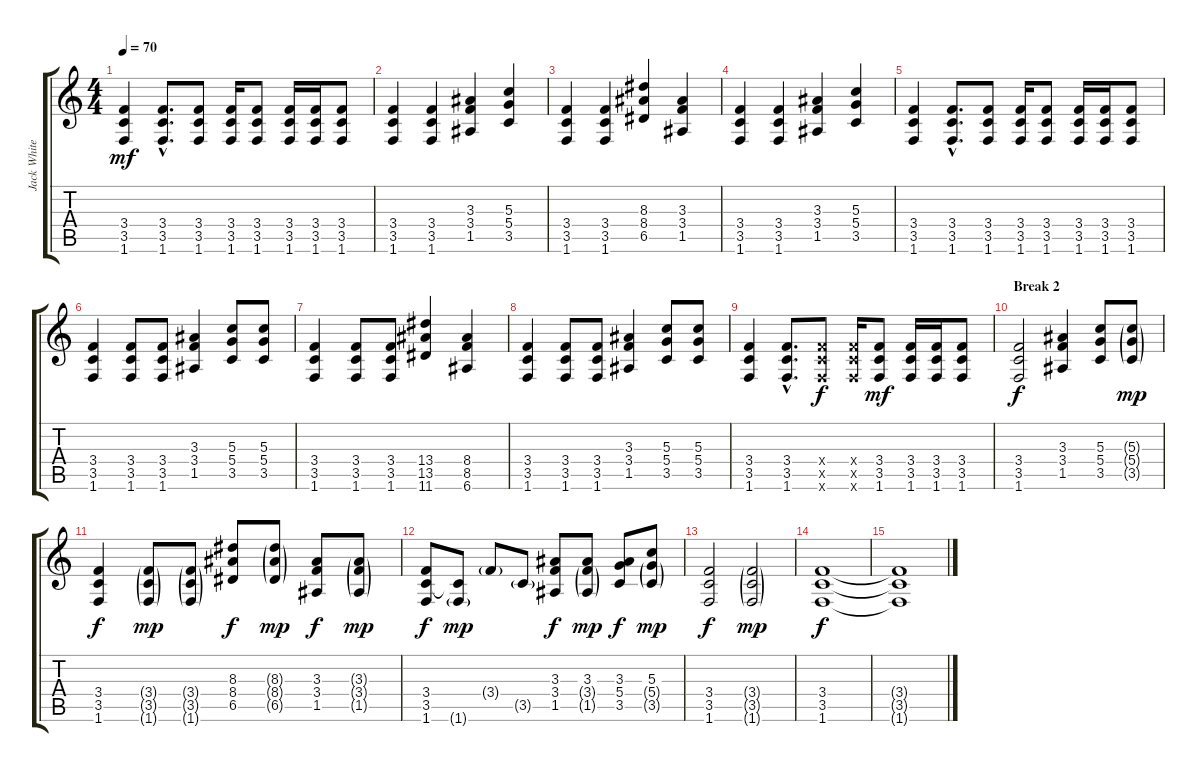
\track ("Jack White (Guitar)" "Jack White") {instrument acousticguitarnylon}
\staff {score tabs}
\tuning (E4 B3 G3 D3 A2 E2) {hide}
\ts (4 4)
\tempo 70
\clef g2
\ks c
(3.4 3.5 1.6).4{dy mf} (3.4{hac} 3.5{hac} 1.6{hac}).8{d} (3.4 3.5 1.6).8 (3.4 3.5 1.6).16 (3.4 3.5 1.6).8 (3.4 3.5 1.6).16 (3.4 3.5 1.6).16 (3.4 3.5 1.6).8 |
(3.4 3.5 1.6).4 (3.4 3.5 1.6).4 (3.3 3.4 1.5).4 (5.3 5.4 3.5).4 |
(3.4 3.5 1.6).4 (3.4 3.5 1.6).4 (8.3 8.4 6.5).4 (3.3 3.4 1.5).4 |
(3.4 3.5 1.6).4 (3.4 3.5 1.6).4 (3.3 3.4 1.5).4 (5.3 5.4 3.5).4 |
(3.4 3.5 1.6).4 (3.4{hac} 3.5{hac} 1.6{hac}).8{d} (3.4 3.5 1.6).8 (3.4 3.5 1.6).16 (3.4 3.5 1.6).8 (3.4 3.5 1.6).16 (3.4 3.5 1.6).16 (3.4 3.5 1.6).8 |
(3.4 3.5 1.6).4 (3.4 3.5 1.6).8 (3.4 3.5 1.6).8 (3.3 3.4 1.5).4 (5.3 5.4 3.5).8 (5.3 5.4 3.5).8 |
(3.4 3.5 1.6).4 (3.4 3.5 1.6).8 (3.4 3.5 1.6).8 (13.4 13.5 11.6).4 (8.4 8.5 6.6).4 |
(3.4 3.5 1.6).4 (3.4 3.5 1.6).8 (3.4 3.5 1.6).8 (3.3 3.4 1.5).4 (5.3 5.4 3.5).8 (5.3 5.4 3.5).8 |
(3.4 3.5 1.6).4 (3.4{hac} 3.5{hac} 1.6{hac}).8{d} (3.4{x} 3.5{x} 1.6{x}).8{dy f} (3.4{x} 3.5{x} 1.6{x}).16 (3.4 3.5 1.6).8{dy mf} (3.4 3.5 1.6).16 (3.4 3.5 1.6).16 (3.4 3.5 1.6).8 |
\section ("" "Break 2")
(3.4 3.5 1.6).2{dy f} (3.3 3.4 1.5).4 (5.3 5.4 3.5).8 (5.3{g} 5.4{g} 3.5{g}).8{dy mp} |
(3.4 3.5 1.6).4{dy f} (3.4{g} 3.5{g} 1.6{g}).8{dy mp} (3.4{g} 3.5{g} 1.6{g}).8 (8.3 8.4 6.5).8{dy f} (8.3{g} 8.4{g} 6.5{g}).8{dy mp} (3.3 3.4 1.5).8{dy f} (3.3{g} 3.4{g} 1.5{g}).8{dy mp} |
(3.4 3.5 1.6).8{dy f} (3.5{t} 1.6{g}).8{dy mp} 3.4{g}.8 3.5{g}.8 (3.3 3.4 1.5).8{dy f} (3.3 3.4{g} 1.5{g}).8{dy mp} (3.3 5.4 3.5).8{dy f} (5.3 5.4{g} 3.5{g}).8{dy mp} |
(3.4 3.5 1.6).2{dy f} (3.4{g} 3.5{g} 1.6{g}).2{dy mp} |
(3.4 3.5 1.6).1{dy f} |
(3.4{t} 3.5{t} 1.6{t}).1
